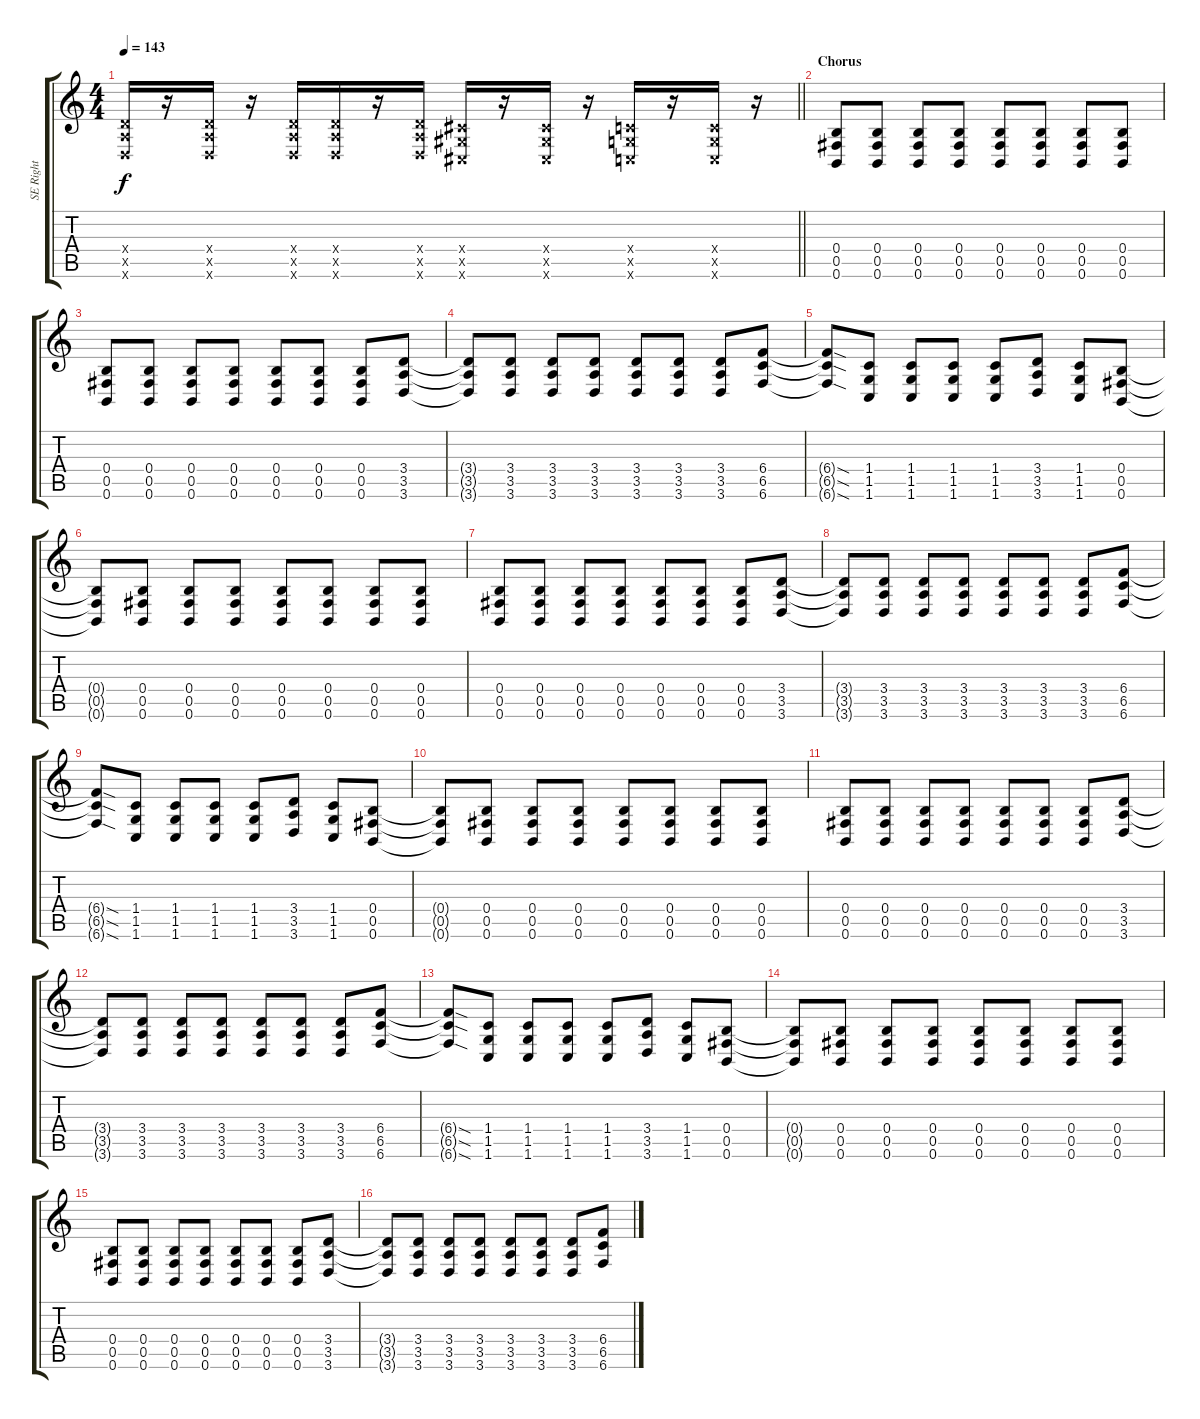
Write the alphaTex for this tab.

\track ("SE Right" "SE Right") {instrument distortionguitar}
\staff {score tabs}
\tuning (Db4 Ab3 E3 B2 Gb2 B1) {hide}
\ts (4 4)
\tempo 143
\clef g2
\barLineRight lightlight
\ks c
(3.4{x} 3.5{x} 3.6{x}).16{dy f} r.16 (3.4{x} 3.5{x} 3.6{x}).16 r.16 (3.4{x} 3.5{x} 3.6{x}).16 (3.4{x} 3.5{x} 3.6{x}).16 r.16 (3.4{x} 3.5{x} 3.6{x}).16 (2.4{x} 2.5{x} 2.6{x}).16 r.16 (2.4{x} 2.5{x} 2.6{x}).16 r.16 (1.4{x} 1.5{x} 1.6{x}).16 r.16 (1.4{x} 1.5{x} 1.6{x}).16 r.16 |
\section ("" "Chorus")
(0.4 0.5 0.6).8{volume 9 balance 8} (0.4 0.5 0.6).8 (0.4 0.5 0.6).8 (0.4 0.5 0.6).8 (0.4 0.5 0.6).8 (0.4 0.5 0.6).8 (0.4 0.5 0.6).8 (0.4 0.5 0.6).8 |
(0.4 0.5 0.6).8 (0.4 0.5 0.6).8 (0.4 0.5 0.6).8 (0.4 0.5 0.6).8 (0.4 0.5 0.6).8 (0.4 0.5 0.6).8 (0.4 0.5 0.6).8 (3.4 3.5 3.6).8 |
(3.4{t} 3.5{t} 3.6{t}).8 (3.4 3.5 3.6).8 (3.4 3.5 3.6).8 (3.4 3.5 3.6).8 (3.4 3.5 3.6).8 (3.4 3.5 3.6).8 (3.4 3.5 3.6).8 (6.4 6.5 6.6).8 |
(6.4{sod t} 6.5{sod t} 6.6{sod t}).8 (1.4 1.5 1.6).8 (1.4 1.5 1.6).8 (1.4 1.5 1.6).8 (1.4 1.5 1.6).8 (3.4 3.5 3.6).8 (1.4 1.5 1.6).8 (0.4 0.5 0.6).8 |
(0.4{t} 0.5{t} 0.6{t}).8 (0.4 0.5 0.6).8 (0.4 0.5 0.6).8 (0.4 0.5 0.6).8 (0.4 0.5 0.6).8 (0.4 0.5 0.6).8 (0.4 0.5 0.6).8 (0.4 0.5 0.6).8 |
(0.4 0.5 0.6).8 (0.4 0.5 0.6).8 (0.4 0.5 0.6).8 (0.4 0.5 0.6).8 (0.4 0.5 0.6).8 (0.4 0.5 0.6).8 (0.4 0.5 0.6).8 (3.4 3.5 3.6).8 |
(3.4{t} 3.5{t} 3.6{t}).8 (3.4 3.5 3.6).8 (3.4 3.5 3.6).8 (3.4 3.5 3.6).8 (3.4 3.5 3.6).8 (3.4 3.5 3.6).8 (3.4 3.5 3.6).8 (6.4 6.5 6.6).8 |
(6.4{sod t} 6.5{sod t} 6.6{sod t}).8 (1.4 1.5 1.6).8 (1.4 1.5 1.6).8 (1.4 1.5 1.6).8 (1.4 1.5 1.6).8 (3.4 3.5 3.6).8 (1.4 1.5 1.6).8 (0.4 0.5 0.6).8 |
(0.4{t} 0.5{t} 0.6{t}).8 (0.4 0.5 0.6).8 (0.4 0.5 0.6).8 (0.4 0.5 0.6).8 (0.4 0.5 0.6).8 (0.4 0.5 0.6).8 (0.4 0.5 0.6).8 (0.4 0.5 0.6).8 |
(0.4 0.5 0.6).8 (0.4 0.5 0.6).8 (0.4 0.5 0.6).8 (0.4 0.5 0.6).8 (0.4 0.5 0.6).8 (0.4 0.5 0.6).8 (0.4 0.5 0.6).8 (3.4 3.5 3.6).8 |
(3.4{t} 3.5{t} 3.6{t}).8 (3.4 3.5 3.6).8 (3.4 3.5 3.6).8 (3.4 3.5 3.6).8 (3.4 3.5 3.6).8 (3.4 3.5 3.6).8 (3.4 3.5 3.6).8 (6.4 6.5 6.6).8 |
(6.4{sod t} 6.5{sod t} 6.6{sod t}).8 (1.4 1.5 1.6).8 (1.4 1.5 1.6).8 (1.4 1.5 1.6).8 (1.4 1.5 1.6).8 (3.4 3.5 3.6).8 (1.4 1.5 1.6).8 (0.4 0.5 0.6).8 |
(0.4{t} 0.5{t} 0.6{t}).8 (0.4 0.5 0.6).8 (0.4 0.5 0.6).8 (0.4 0.5 0.6).8 (0.4 0.5 0.6).8 (0.4 0.5 0.6).8 (0.4 0.5 0.6).8 (0.4 0.5 0.6).8 |
(0.4 0.5 0.6).8 (0.4 0.5 0.6).8 (0.4 0.5 0.6).8 (0.4 0.5 0.6).8 (0.4 0.5 0.6).8 (0.4 0.5 0.6).8 (0.4 0.5 0.6).8 (3.4 3.5 3.6).8 |
(3.4{t} 3.5{t} 3.6{t}).8 (3.4 3.5 3.6).8 (3.4 3.5 3.6).8 (3.4 3.5 3.6).8 (3.4 3.5 3.6).8 (3.4 3.5 3.6).8 (3.4 3.5 3.6).8 (6.4 6.5 6.6).8
